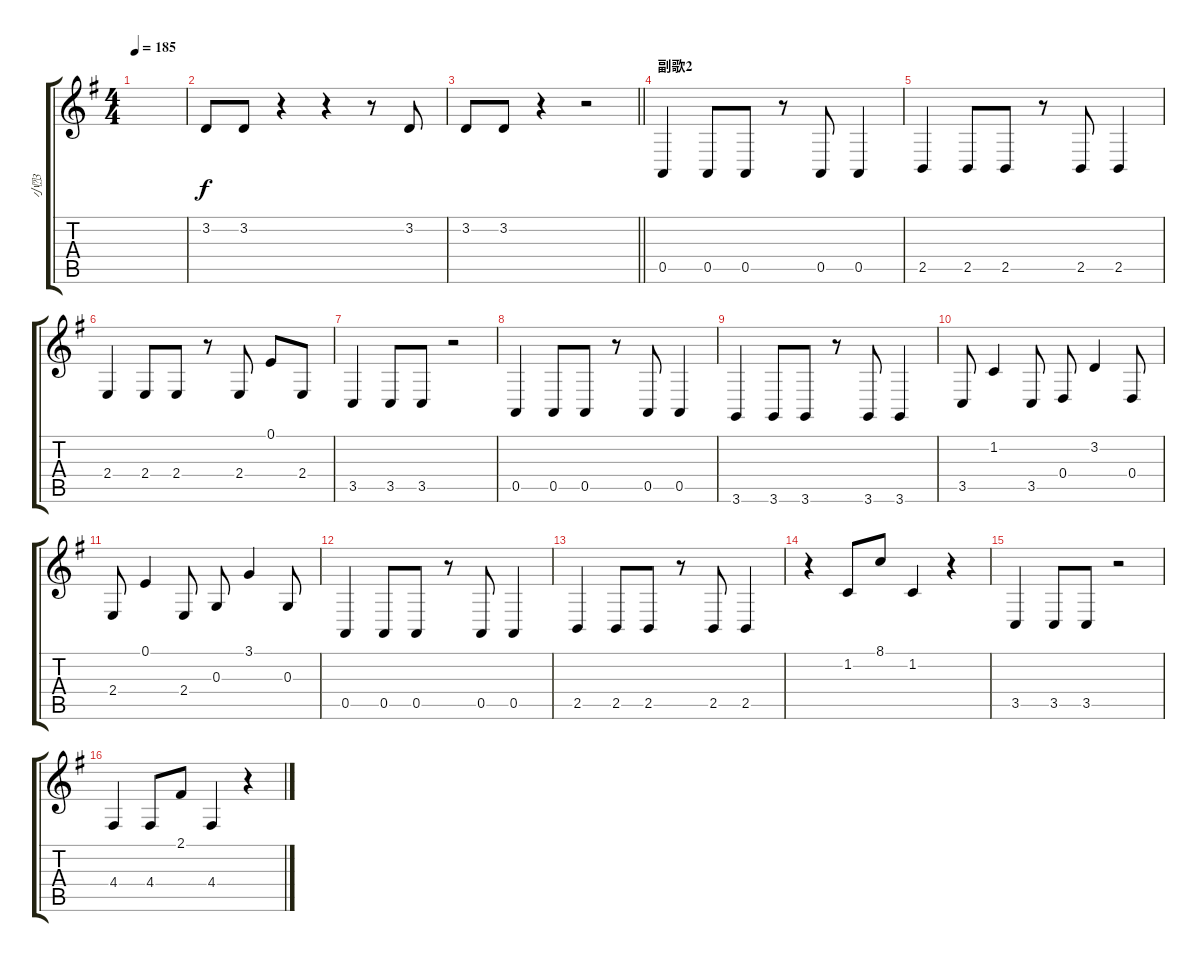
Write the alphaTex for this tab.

\track ("小3" "小3") {instrument synthbrass1}
\staff {score tabs}
\tuning (E4 B3 G3 D3 A2 E2) {hide}
\ts (4 4)
\tempo 185
\clef g2
\ks g
|
3.2.8 3.2.8 r.4 r.4 r.8 3.2.8 |
\barLineRight lightlight
3.2.8 3.2.8 r.4 r.2 |
\section ("" "副歌2")
0.5.4 0.5.8 0.5.8 r.8 0.5.8 0.5.4 |
2.5.4 2.5.8 2.5.8 r.8 2.5.8 2.5.4 |
2.4.4 2.4.8 2.4.8 r.8 2.4.8 0.1.8 2.4.8 |
3.5.4 3.5.8 3.5.8 r.2 |
0.5.4 0.5.8 0.5.8 r.8 0.5.8 0.5.4 |
3.6.4 3.6.8 3.6.8 r.8 3.6.8 3.6.4 |
3.5.8 1.2.4 3.5.8 0.4.8 3.2.4 0.4.8 |
2.4.8 0.1.4 2.4.8 0.3.8 3.1.4 0.3.8 |
0.5.4 0.5.8 0.5.8 r.8 0.5.8 0.5.4 |
2.5.4 2.5.8 2.5.8 r.8 2.5.8 2.5.4 |
r.4 1.2.8 8.1.8 1.2.4 r.4 |
3.5.4 3.5.8 3.5.8 r.2 |
4.4.4 4.4.8 2.1.8 4.4.4 r.4
